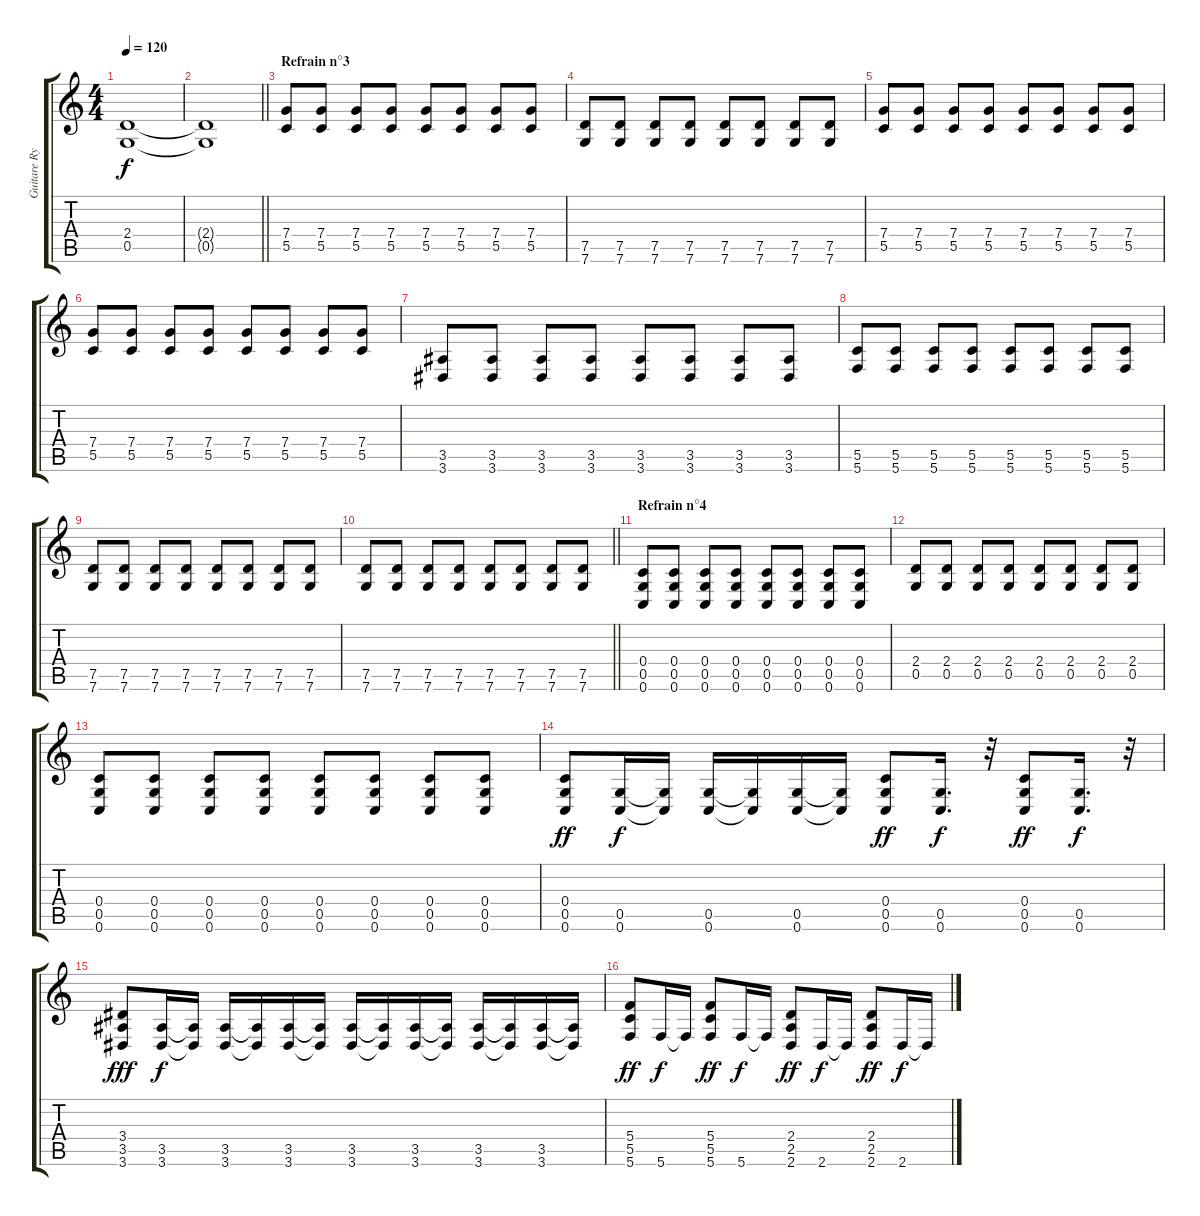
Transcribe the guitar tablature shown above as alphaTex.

\track ("Guitare Rythmique" "Guitare Ry") {instrument distortionguitar}
\staff {score tabs}
\tuning (D4 A3 F3 C3 G2 C2) {hide}
\ts (4 4)
\tempo 120
\clef g2
\ks c
(2.4 0.5).1{dy f} |
\barLineRight lightlight
(2.4{t} 0.5{t}).1 |
\section ("" "Refrain n°3")
(7.4 5.5).8 (7.4 5.5).8 (7.4 5.5).8 (7.4 5.5).8 (7.4 5.5).8 (7.4 5.5).8 (7.4 5.5).8 (7.4 5.5).8 |
(7.5 7.6).8 (7.5 7.6).8 (7.5 7.6).8 (7.5 7.6).8 (7.5 7.6).8 (7.5 7.6).8 (7.5 7.6).8 (7.5 7.6).8 |
(7.4 5.5).8 (7.4 5.5).8 (7.4 5.5).8 (7.4 5.5).8 (7.4 5.5).8 (7.4 5.5).8 (7.4 5.5).8 (7.4 5.5).8 |
(7.4 5.5).8 (7.4 5.5).8 (7.4 5.5).8 (7.4 5.5).8 (7.4 5.5).8 (7.4 5.5).8 (7.4 5.5).8 (7.4 5.5).8 |
(3.5 3.6).8 (3.5 3.6).8 (3.5 3.6).8 (3.5 3.6).8 (3.5 3.6).8 (3.5 3.6).8 (3.5 3.6).8 (3.5 3.6).8 |
(5.5 5.6).8 (5.5 5.6).8 (5.5 5.6).8 (5.5 5.6).8 (5.5 5.6).8 (5.5 5.6).8 (5.5 5.6).8 (5.5 5.6).8 |
(7.5 7.6).8 (7.5 7.6).8 (7.5 7.6).8 (7.5 7.6).8 (7.5 7.6).8 (7.5 7.6).8 (7.5 7.6).8 (7.5 7.6).8 |
\barLineRight lightlight
(7.5 7.6).8 (7.5 7.6).8 (7.5 7.6).8 (7.5 7.6).8 (7.5 7.6).8 (7.5 7.6).8 (7.5 7.6).8 (7.5 7.6).8 |
\section ("" "Refrain n°4")
(0.4 0.5 0.6).8 (0.4 0.5 0.6).8 (0.4 0.5 0.6).8 (0.4 0.5 0.6).8 (0.4 0.5 0.6).8 (0.4 0.5 0.6).8 (0.4 0.5 0.6).8 (0.4 0.5 0.6).8 |
(2.4 0.5).8 (2.4 0.5).8 (2.4 0.5).8 (2.4 0.5).8 (2.4 0.5).8 (2.4 0.5).8 (2.4 0.5).8 (2.4 0.5).8 |
(0.4 0.5 0.6).8 (0.4 0.5 0.6).8 (0.4 0.5 0.6).8 (0.4 0.5 0.6).8 (0.4 0.5 0.6).8 (0.4 0.5 0.6).8 (0.4 0.5 0.6).8 (0.4 0.5 0.6).8 |
(0.4 0.5 0.6).8{dy ff} (0.5 0.6).16{dy f} (0.5{t} 0.6{t}).16 (0.5 0.6).16 (0.5{t} 0.6{t}).16 (0.5 0.6).16 (0.5{t} 0.6{t}).16 (0.4 0.5 0.6).8{dy ff} (0.5 0.6).16{d dy f} r.32 (0.4 0.5 0.6).8{dy ff} (0.5 0.6).16{d dy f} r.32 |
(3.4 3.5 3.6).8{dy fff} (3.5 3.6).16{dy f} (3.5{t} 3.6{t}).16 (3.5 3.6).16 (3.5{t} 3.6{t}).16 (3.5 3.6).16 (3.5{t} 3.6{t}).16 (3.5 3.6).16 (3.5{t} 3.6{t}).16 (3.5 3.6).16 (3.5{t} 3.6{t}).16 (3.5 3.6).16 (3.5{t} 3.6{t}).16 (3.5 3.6).16 (3.5{t} 3.6{t}).16 |
(5.4 5.5 5.6).8{dy ff} 5.6.16{dy f} 5.6{t}.16 (5.4 5.5 5.6).8{dy ff} 5.6.16{dy f} 5.6{t}.16 (2.4 2.5 2.6).8{dy ff} 2.6.16{dy f} 2.6{t}.16 (2.4 2.5 2.6).8{dy ff} 2.6.16{dy f} 2.6{t}.16
